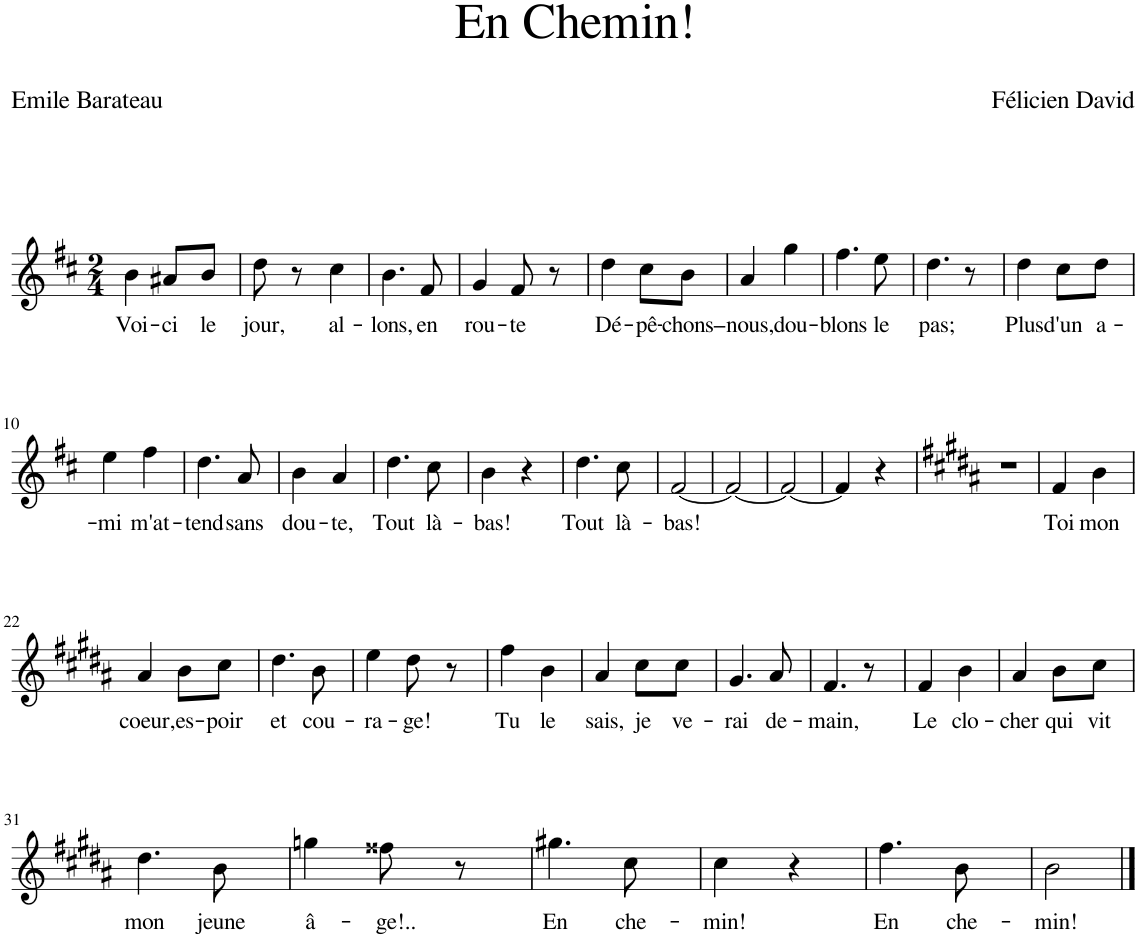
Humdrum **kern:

**kern	**text
*part1	*part1
*staff1	*staff1
*I"Piano	*
*I'Pno	*
*clefG2	*
*k[f#c#]	*
*M2/4	*
=1	=1
!	!LO:LY:b
4b\	Voi-
!	!LO:LY:b
8a#X/L	-ci
!	!LO:LY:b
8b/J	le
=2	=2
!	!LO:LY:b
8dd\	jour,
8r	.
!	!LO:LY:b
4cc#\	al-
=3	=3
!	!LO:LY:b
4.b\	-lons,
!	!LO:LY:b
8f#/	en
=4	=4
!	!LO:LY:b
4g/	rou-
!	!LO:LY:b
8f#/	-te
8r	.
=5	=5
!	!LO:LY:b
4dd\	Dé-
!	!LO:LY:b
8cc#\L	-pê-
!	!LO:LY:b
8b\J	-chons–
=6	=6
!	!LO:LY:b
4a/	nous,
!	!LO:LY:b
4gg\	dou-
=7	=7
!	!LO:LY:b
4.ff#\	-blons
!	!LO:LY:b
8ee\	le
=8	=8
!	!LO:LY:b
4.dd\	pas;
8r	.
=9	=9
!	!LO:LY:b
4dd\	Plus
!	!LO:LY:b
8cc#\L	d'un
!	!LO:LY:b
8dd\J	a-
!!LO:LB:g=z
=10	=10
!	!LO:LY:b
4ee\	-mi
!	!LO:LY:b
4ff#\	m'at-
=11	=11
!	!LO:LY:b
4.dd\	-tend
!	!LO:LY:b
8a/	sans
=12	=12
!	!LO:LY:b
4b\	dou-
!	!LO:LY:b
4a/	-te,
=13	=13
!	!LO:LY:b
4.dd\	Tout
!	!LO:LY:b
8cc#\	là-
=14	=14
!	!LO:LY:b
4b\	-bas!
4r	.
=15	=15
!	!LO:LY:b
4.dd\	Tout
!	!LO:LY:b
8cc#\	là-
=16	=16
!	!LO:LY:b
[2f#/	-bas!
=17	=17
2f#/_	.
=18	=18
2f#/_	.
=19	=19
4f#/]	.
4r	.
=20	=20
*k[f#c#g#d#a#]	*
2r	.
=21	=21
!	!LO:LY:b
4f#/	Toi
!	!LO:LY:b
4b\	mon
!!LO:LB:g=z
=22	=22
!	!LO:LY:b
4a#/	coeur,
!	!LO:LY:b
8b\L	es-
!	!LO:LY:b
8cc#\J	-poir
=23	=23
!	!LO:LY:b
4.dd#\	et
!	!LO:LY:b
8b\	cou-
=24	=24
!	!LO:LY:b
4ee\	-ra-
!	!LO:LY:b
8dd#\	-ge!
8r	.
=25	=25
!	!LO:LY:b
4ff#\	Tu
!	!LO:LY:b
4b\	le
=26	=26
!	!LO:LY:b
4a#/	sais,
!	!LO:LY:b
8cc#\L	je
!	!LO:LY:b
8cc#\J	ve-
=27	=27
!	!LO:LY:b
4.g#/	-rai
!	!LO:LY:b
8a#/	de-
=28	=28
!	!LO:LY:b
4.f#/	-main,
8r	.
=29	=29
!	!LO:LY:b
4f#/	Le
!	!LO:LY:b
4b\	clo-
=30	=30
!	!LO:LY:b
4a#/	-cher
!	!LO:LY:b
8b\L	qui
!	!LO:LY:b
8cc#\J	vit
!!LO:LB:g=z
=31	=31
!	!LO:LY:b
4.dd#\	mon
!	!LO:LY:b
8b\	jeune
=32	=32
!	!LO:LY:b
4ggn\	â-
!	!LO:LY:b
8ff##X\	ge!..
8r	.
=33	=33
!	!LO:LY:b
4.gg#X\	En
!	!LO:LY:b
8cc#\	che-
=34	=34
!	!LO:LY:b
4cc#\	-min!
4r	.
=35	=35
!	!LO:LY:b
4.ff#\	En
!	!LO:LY:b
8b\	che-
=36	=36
!	!LO:LY:b
2b\	-min!
==	==
*-	*-
